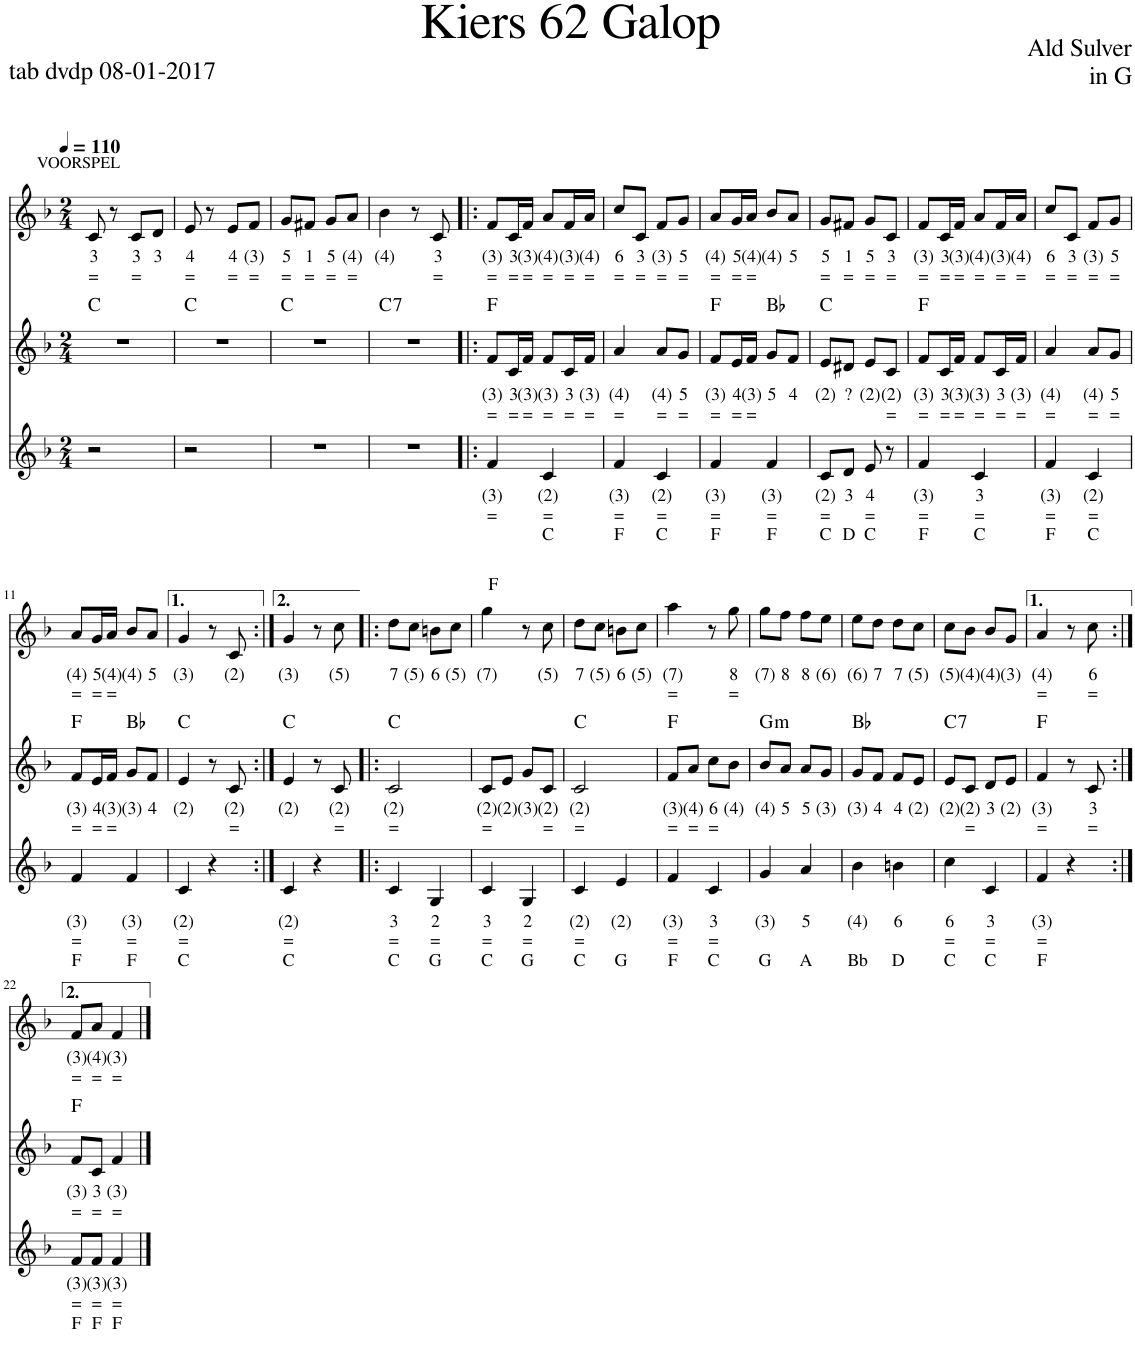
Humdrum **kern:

**kern	**kern	**text	**text	**text	**kern	**text	**text	**harte	**kern	**text	**text
*part4	*part3	*part3	*part3	*part3	*part2	*part2	*part2	*part2	*part1	*part1	*part1
*staff4	*staff3	*staff3	*staff3	*staff3	*staff2	*staff2	*staff2	*	*staff1	*staff1	*staff1
*I"Stem	*I"Bas	*	*	*	*I"Stem	*	*	*	*I"Stem	*	*
*stria5	*	*	*	*	*	*	*	*	*	*	*
*clefF4	*clefG2	*	*	*	*clefG2	*	*	*	*clefG2	*	*
*k[b-]	*k[b-]	*	*	*	*k[b-]	*	*	*	*k[b-]	*	*
*M2/4	*M2/4	*	*	*	*M2/4	*	*	*	*M2/4	*	*
*MM110	*MM110	*	*	*	*MM110	*	*	*	*MM110	*	*
=1	=1	=1	=1	=1	=1	=1	=1	=1	=1	=1	=1
!	!	!	!	!	!	!	!	!	!LO:TX:a:t=VOORSPEL	!	!
!	!	!	!	!	!	!	!	!	!	!LO:LY:b	!LO:LY:b
2r	2r	.	.	.	2r	.	.	C:maj	8c/	3	=
.	.	.	.	.	.	.	.	.	8r	.	.
!	!	!	!	!	!	!	!	!	!	!LO:LY:b	!LO:LY:b
.	.	.	.	.	.	.	.	.	8c/L	3	=
!	!	!	!	!	!	!	!	!	!	!LO:LY:b	!
.	.	.	.	.	.	.	.	.	8d/J	3	.
=2	=2	=2	=2	=2	=2	=2	=2	=2	=2	=2	=2
!	!	!	!	!	!	!	!	!	!	!LO:LY:b	!LO:LY:b
2r	2r	.	.	.	2r	.	.	C:maj	8e/	4	=
.	.	.	.	.	.	.	.	.	8r	.	.
!	!	!	!	!	!	!	!	!	!	!LO:LY:b	!LO:LY:b
.	.	.	.	.	.	.	.	.	8e/L	4	=
!	!	!	!	!	!	!	!	!	!	!LO:LY:b	!LO:LY:b
.	.	.	.	.	.	.	.	.	8f/J	(3)	=
=3	=3	=3	=3	=3	=3	=3	=3	=3	=3	=3	=3
!	!	!	!	!	!	!	!	!	!	!LO:LY:b	!LO:LY:b
2r	2r	.	.	.	2r	.	.	C:maj	8g/L	5	=
!	!	!	!	!	!	!	!	!	!	!LO:LY:b	!LO:LY:b
.	.	.	.	.	.	.	.	.	8f#X/J	1	=
!	!	!	!	!	!	!	!	!	!	!LO:LY:b	!LO:LY:b
.	.	.	.	.	.	.	.	.	8g/L	5	=
!	!	!	!	!	!	!	!	!	!	!LO:LY:b	!LO:LY:b
.	.	.	.	.	.	.	.	.	8a/J	(4)	=
=4	=4	=4	=4	=4	=4	=4	=4	=4	=4	=4	=4
!	!	!	!	!	!	!	!	!LO:H:kt=7	!	!LO:LY:b	!
2r	2r	.	.	.	2r	.	.	C:7	4b-\	(4)	.
.	.	.	.	.	.	.	.	.	8r	.	.
!	!	!	!	!	!	!	!	!	!	!LO:LY:b	!LO:LY:b
.	.	.	.	.	.	.	.	.	8c/	3	=
=5!|:	=5!|:	=5!|:	=5!|:	=5!|:	=5!|:	=5!|:	=5!|:	=5!|:	=5!|:	=5!|:	=5!|:
!	!	!LO:LY:b	!LO:LY:b	!LO:LY:b	!	!LO:LY:b	!LO:LY:b	!	!	!LO:LY:b	!LO:LY:b
4F	4f/	(3)	=	F	8f/L	(3)	=	F:maj	8f/L	(3)	=
!	!	!	!	!	!	!LO:LY:b	!LO:LY:b	!	!	!LO:LY:b	!LO:LY:b
.	.	.	.	.	16c/L	3	=	.	16c/L	3	=
!	!	!	!	!	!	!LO:LY:b	!LO:LY:b	!	!	!LO:LY:b	!LO:LY:b
.	.	.	.	.	16f/JJ	(3)	=	.	16f/JJ	(3)	=
!	!	!LO:LY:b	!LO:LY:b	!LO:LY:b	!	!LO:LY:b	!LO:LY:b	!	!	!LO:LY:b	!LO:LY:b
4C	4c/	(2)	=	C	8f/L	(3)	=	.	8a/L	(4)	=
!	!	!	!	!	!	!LO:LY:b	!LO:LY:b	!	!	!LO:LY:b	!LO:LY:b
.	.	.	.	.	16c/L	3	=	.	16f/L	(3)	=
!	!	!	!	!	!	!LO:LY:b	!LO:LY:b	!	!	!LO:LY:b	!LO:LY:b
.	.	.	.	.	16f/JJ	(3)	=	.	16a/JJ	(4)	=
=6	=6	=6	=6	=6	=6	=6	=6	=6	=6	=6	=6
!	!	!LO:LY:b	!LO:LY:b	!LO:LY:b	!	!LO:LY:b	!LO:LY:b	!	!	!LO:LY:b	!LO:LY:b
4F	4f/	(3)	=	F	4a/	(4)	=	.	8cc/L	6	=
!	!	!	!	!	!	!	!	!	!	!LO:LY:b	!LO:LY:b
.	.	.	.	.	.	.	.	.	8c/J	3	=
!	!	!LO:LY:b	!LO:LY:b	!LO:LY:b	!	!LO:LY:b	!LO:LY:b	!	!	!LO:LY:b	!LO:LY:b
4C	4c/	(2)	=	C	8a/L	(4)	=	.	8f/L	(3)	=
!	!	!	!	!	!	!LO:LY:b	!LO:LY:b	!	!	!LO:LY:b	!LO:LY:b
.	.	.	.	.	8g/J	5	=	.	8g/J	5	=
=7	=7	=7	=7	=7	=7	=7	=7	=7	=7	=7	=7
!	!	!LO:LY:b	!LO:LY:b	!LO:LY:b	!	!LO:LY:b	!LO:LY:b	!	!	!LO:LY:b	!LO:LY:b
4F	4f/	(3)	=	F	8f/L	(3)	=	F:maj	8a/L	(4)	=
!	!	!	!	!	!	!LO:LY:b	!LO:LY:b	!	!	!LO:LY:b	!LO:LY:b
.	.	.	.	.	16e/L	4	=	.	16g/L	5	=
!	!	!	!	!	!	!LO:LY:b	!LO:LY:b	!	!	!LO:LY:b	!LO:LY:b
.	.	.	.	.	16f/JJ	(3)	=	.	16a/JJ	(4)	=
!	!	!LO:LY:b	!LO:LY:b	!LO:LY:b	!	!LO:LY:b	!	!	!	!LO:LY:b	!
4F	4f/	(3)	=	F	8g/L	5	.	Bb:maj	8b-/L	(4)	.
!	!	!	!	!	!	!LO:LY:b	!	!	!	!LO:LY:b	!
.	.	.	.	.	8f/J	4	.	.	8a/J	5	.
=8	=8	=8	=8	=8	=8	=8	=8	=8	=8	=8	=8
!	!	!LO:LY:b	!LO:LY:b	!LO:LY:b	!	!LO:LY:b	!	!	!	!LO:LY:b	!LO:LY:b
8C/L	8c/L	(2)	=	C	8e/L	(2)	.	C:maj	8g/L	5	=
!	!	!LO:LY:b	!	!LO:LY:b	!	!LO:LY:b	!	!	!	!LO:LY:b	!LO:LY:b
8D/J	8d/J	3	.	D	8d#X/J	?	.	.	8f#X/J	1	=
!	!	!LO:LY:b	!LO:LY:b	!LO:LY:b	!	!LO:LY:b	!	!	!	!LO:LY:b	!LO:LY:b
8E	8e/	4	=	C	8e/L	(2)	.	.	8g/L	5	=
!	!	!	!	!	!	!LO:LY:b	!LO:LY:b	!	!	!LO:LY:b	!LO:LY:b
8r	8r	.	.	.	8c/J	(2)	=	.	8c/J	3	=
=9	=9	=9	=9	=9	=9	=9	=9	=9	=9	=9	=9
!	!	!LO:LY:b	!LO:LY:b	!LO:LY:b	!	!LO:LY:b	!LO:LY:b	!	!	!LO:LY:b	!LO:LY:b
4F	4f/	(3)	=	F	8f/L	(3)	=	F:maj	8f/L	(3)	=
!	!	!	!	!	!	!LO:LY:b	!LO:LY:b	!	!	!LO:LY:b	!LO:LY:b
.	.	.	.	.	16c/L	3	=	.	16c/L	3	=
!	!	!	!	!	!	!LO:LY:b	!LO:LY:b	!	!	!LO:LY:b	!LO:LY:b
.	.	.	.	.	16f/JJ	(3)	=	.	16f/JJ	(3)	=
!	!	!LO:LY:b	!LO:LY:b	!LO:LY:b	!	!LO:LY:b	!LO:LY:b	!	!	!LO:LY:b	!LO:LY:b
4C	4c/	3	=	C	8f/L	(3)	=	.	8a/L	(4)	=
!	!	!	!	!	!	!LO:LY:b	!LO:LY:b	!	!	!LO:LY:b	!LO:LY:b
.	.	.	.	.	16c/L	3	=	.	16f/L	(3)	=
!	!	!	!	!	!	!LO:LY:b	!LO:LY:b	!	!	!LO:LY:b	!LO:LY:b
.	.	.	.	.	16f/JJ	(3)	=	.	16a/JJ	(4)	=
=10	=10	=10	=10	=10	=10	=10	=10	=10	=10	=10	=10
!	!	!LO:LY:b	!LO:LY:b	!LO:LY:b	!	!LO:LY:b	!LO:LY:b	!	!	!LO:LY:b	!LO:LY:b
4F	4f/	(3)	=	F	4a/	(4)	=	.	8cc/L	6	=
!	!	!	!	!	!	!	!	!	!	!LO:LY:b	!LO:LY:b
.	.	.	.	.	.	.	.	.	8c/J	3	=
!	!	!LO:LY:b	!LO:LY:b	!LO:LY:b	!	!LO:LY:b	!LO:LY:b	!	!	!LO:LY:b	!LO:LY:b
4C	4c/	(2)	=	C	8a/L	(4)	=	.	8f/L	(3)	=
!	!	!	!	!	!	!LO:LY:b	!LO:LY:b	!	!	!LO:LY:b	!LO:LY:b
.	.	.	.	.	8g/J	5	=	.	8g/J	5	=
!!LO:LB:g=z
=11	=11	=11	=11	=11	=11	=11	=11	=11	=11	=11	=11
!	!	!LO:LY:b	!LO:LY:b	!LO:LY:b	!	!LO:LY:b	!LO:LY:b	!	!	!LO:LY:b	!LO:LY:b
4F	4f/	(3)	=	F	8f/L	(3)	=	F:maj	8a/L	(4)	=
!	!	!	!	!	!	!LO:LY:b	!LO:LY:b	!	!	!LO:LY:b	!LO:LY:b
.	.	.	.	.	16e/L	4	=	.	16g/L	5	=
!	!	!	!	!	!	!LO:LY:b	!LO:LY:b	!	!	!LO:LY:b	!LO:LY:b
.	.	.	.	.	16f/JJ	(3)	=	.	16a/JJ	(4)	=
!	!	!LO:LY:b	!LO:LY:b	!LO:LY:b	!	!LO:LY:b	!	!	!	!LO:LY:b	!
4FF	4f/	(3)	=	F	8g/L	(3)	.	Bb:maj	8b-/L	(4)	.
!	!	!	!	!	!	!LO:LY:b	!	!	!	!LO:LY:b	!
.	.	.	.	.	8f/J	4	.	.	8a/J	5	.
=12	=12	=12	=12	=12	=12	=12	=12	=12	=12	=12	=12
!	!	!LO:LY:b	!LO:LY:b	!LO:LY:b	!	!LO:LY:b	!	!	!	!LO:LY:b	!
4C	4c/	(2)	=	C	4e/	(2)	.	C:maj	4g/	(3)	.
4r	4r	.	.	.	8r	.	.	.	8r	.	.
!	!	!	!	!	!	!LO:LY:b	!LO:LY:b	!	!	!LO:LY:b	!
.	.	.	.	.	8c/	(2)	=	.	8c/	(2)	.
=13:|!	=13:|!	=13:|!	=13:|!	=13:|!	=13:|!	=13:|!	=13:|!	=13:|!	=13:|!	=13:|!	=13:|!
!	!	!LO:LY:b	!LO:LY:b	!LO:LY:b	!	!LO:LY:b	!	!	!	!LO:LY:b	!
4C	4c/	(2)	=	C	4e/	(2)	.	C:maj	4g/	(3)	.
4r	4r	.	.	.	8r	.	.	.	8r	.	.
!	!	!	!	!	!	!LO:LY:b	!LO:LY:b	!	!	!LO:LY:b	!
.	.	.	.	.	8c/	(2)	=	.	8cc\	(5)	.
=14!|:	=14!|:	=14!|:	=14!|:	=14!|:	=14!|:	=14!|:	=14!|:	=14!|:	=14!|:	=14!|:	=14!|:
!	!	!LO:LY:b	!LO:LY:b	!LO:LY:b	!	!LO:LY:b	!LO:LY:b	!	!	!LO:LY:b	!
4C	4c/	3	=	C	2c/	(2)	=	C:maj	8dd\L	7	.
!	!	!	!	!	!	!	!	!	!	!LO:LY:b	!
.	.	.	.	.	.	.	.	.	8cc\J	(5)	.
!	!	!LO:LY:b	!LO:LY:b	!LO:LY:b	!	!	!	!	!	!LO:LY:b	!
4GG	4G/	2	=	G	.	.	.	.	8bn\L	6	.
!	!	!	!	!	!	!	!	!	!	!LO:LY:b	!
.	.	.	.	.	.	.	.	.	8cc\J	(5)	.
=15	=15	=15	=15	=15	=15	=15	=15	=15	=15	=15	=15
!	!	!LO:LY:b	!LO:LY:b	!LO:LY:b	!	!LO:LY:b	!LO:LY:b	!	!	!LO:LY:b	!
4C	4c/	3	=	C	8c/L	(2)	=	.	4gg\	(7)	.
!	!	!	!	!	!	!LO:LY:b	!	!	!	!	!
.	.	.	.	.	8e/J	(2)	.	.	.	.	.
!	!	!LO:LY:b	!LO:LY:b	!LO:LY:b	!	!LO:LY:b	!	!	!	!	!
4GG	4G/	2	=	G	8g/L	(3)	.	.	8r	.	.
!	!	!	!	!	!	!LO:LY:b	!LO:LY:b	!	!	!LO:LY:b	!
.	.	.	.	.	8c/J	(2)	=	.	8cc\	(5)	.
=16	=16	=16	=16	=16	=16	=16	=16	=16	=16	=16	=16
!	!	!LO:LY:b	!LO:LY:b	!LO:LY:b	!	!LO:LY:b	!LO:LY:b	!	!	!LO:LY:b	!
4C	4c/	(2)	=	C	2c/	(2)	=	C:maj	8dd\L	7	.
!	!	!	!	!	!	!	!	!	!	!LO:LY:b	!
.	.	.	.	.	.	.	.	.	8cc\J	(5)	.
!	!	!LO:LY:b	!	!LO:LY:b	!	!	!	!	!	!LO:LY:b	!
4E	4e/	(2)	.	G	.	.	.	.	8bn\L	6	.
!	!	!	!	!	!	!	!	!	!	!LO:LY:b	!
.	.	.	.	.	.	.	.	.	8cc\J	(5)	.
=17	=17	=17	=17	=17	=17	=17	=17	=17	=17	=17	=17
!	!	!LO:LY:b	!LO:LY:b	!LO:LY:b	!	!LO:LY:b	!LO:LY:b	!	!	!LO:LY:b	!LO:LY:b
4F	4f/	(3)	=	F	8f/L	(3)	=	F:maj	4aa\	(7)	=
!	!	!	!	!	!	!LO:LY:b	!LO:LY:b	!	!	!	!
.	.	.	.	.	8a/J	(4)	=	.	.	.	.
!	!	!LO:LY:b	!LO:LY:b	!LO:LY:b	!	!LO:LY:b	!LO:LY:b	!	!	!	!
4C	4c/	3	=	C	8cc\L	6	=	.	8r	.	.
!	!	!	!	!	!	!LO:LY:b	!	!	!	!LO:LY:b	!LO:LY:b
.	.	.	.	.	8b-\J	(4)	.	.	8gg\	8	=
=18	=18	=18	=18	=18	=18	=18	=18	=18	=18	=18	=18
!	!	!LO:LY:b	!	!LO:LY:b	!	!LO:LY:b	!	!LO:H:kt=m	!	!LO:LY:b	!
4G	4g/	(3)	.	G	8b-/L	(4)	.	G:min	8gg\L	(7)	.
!	!	!	!	!	!	!LO:LY:b	!	!	!	!LO:LY:b	!
.	.	.	.	.	8a/J	5	.	.	8ff\J	8	.
!	!	!LO:LY:b	!	!LO:LY:b	!	!LO:LY:b	!	!	!	!LO:LY:b	!
4A	4a/	5	.	A	8a/L	5	.	.	8ff\L	8	.
!	!	!	!	!	!	!LO:LY:b	!	!	!	!LO:LY:b	!
.	.	.	.	.	8g/J	(3)	.	.	8ee\J	(6)	.
=19	=19	=19	=19	=19	=19	=19	=19	=19	=19	=19	=19
!	!	!LO:LY:b	!	!LO:LY:b	!	!LO:LY:b	!	!	!	!LO:LY:b	!
4B-	4b-\	(4)	.	Bb	8g/L	(3)	.	Bb:maj	8ee\L	(6)	.
!	!	!	!	!	!	!LO:LY:b	!	!	!	!LO:LY:b	!
.	.	.	.	.	8f/J	4	.	.	8dd\J	7	.
!	!	!LO:LY:b	!	!LO:LY:b	!	!LO:LY:b	!	!	!	!LO:LY:b	!
4Bn	4bn\	6	.	D	8f/L	4	.	.	8dd\L	7	.
!	!	!	!	!	!	!LO:LY:b	!	!	!	!LO:LY:b	!
.	.	.	.	.	8e/J	(2)	.	.	8cc\J	(5)	.
=20	=20	=20	=20	=20	=20	=20	=20	=20	=20	=20	=20
!	!	!LO:LY:b	!LO:LY:b	!LO:LY:b	!	!LO:LY:b	!	!LO:H:kt=7	!	!LO:LY:b	!
4c	4cc\	6	=	C	8e/L	(2)	.	C:7	8cc\L	(5)	.
!	!	!	!	!	!	!LO:LY:b	!LO:LY:b	!	!	!LO:LY:b	!
.	.	.	.	.	8c/J	(2)	=	.	8b-\J	(4)	.
!	!	!LO:LY:b	!LO:LY:b	!LO:LY:b	!	!LO:LY:b	!	!	!	!LO:LY:b	!
4C	4c/	3	=	C	8d/L	3	.	.	8b-/L	(4)	.
!	!	!	!	!	!	!LO:LY:b	!	!	!	!LO:LY:b	!
.	.	.	.	.	8e/J	(2)	.	.	8g/J	(3)	.
=21	=21	=21	=21	=21	=21	=21	=21	=21	=21	=21	=21
!	!	!LO:LY:b	!LO:LY:b	!LO:LY:b	!	!LO:LY:b	!LO:LY:b	!	!	!LO:LY:b	!LO:LY:b
4F	4f/	(3)	=	F	4f/	(3)	=	F:maj	4a/	(4)	=
4r	4r	.	.	.	8r	.	.	.	8r	.	.
!	!	!	!	!	!	!LO:LY:b	!LO:LY:b	!	!	!LO:LY:b	!LO:LY:b
.	.	.	.	.	8c/	3	=	.	8cc\	6	=
!!LO:LB:g=z
=22:|!	=22:|!	=22:|!	=22:|!	=22:|!	=22:|!	=22:|!	=22:|!	=22:|!	=22:|!	=22:|!	=22:|!
!	!	!LO:LY:b	!LO:LY:b	!LO:LY:b	!	!LO:LY:b	!LO:LY:b	!	!	!LO:LY:b	!LO:LY:b
8F\L	8f/L	(3)	=	F	8f/L	(3)	=	F:maj	8f/L	(3)	=
!	!	!LO:LY:b	!LO:LY:b	!LO:LY:b	!	!LO:LY:b	!LO:LY:b	!	!	!LO:LY:b	!LO:LY:b
8F\J	8f/J	(3)	=	F	8c/J	3	=	.	8a/J	(4)	=
!	!	!LO:LY:b	!LO:LY:b	!LO:LY:b	!	!LO:LY:b	!LO:LY:b	!	!	!LO:LY:b	!LO:LY:b
4F	4f/	(3)	=	F	4f/	(3)	=	.	4f/	(3)	=
==	==	==	==	==	==	==	==	==	==	==	==
*-	*-	*-	*-	*-	*-	*-	*-	*-	*-	*-	*-
